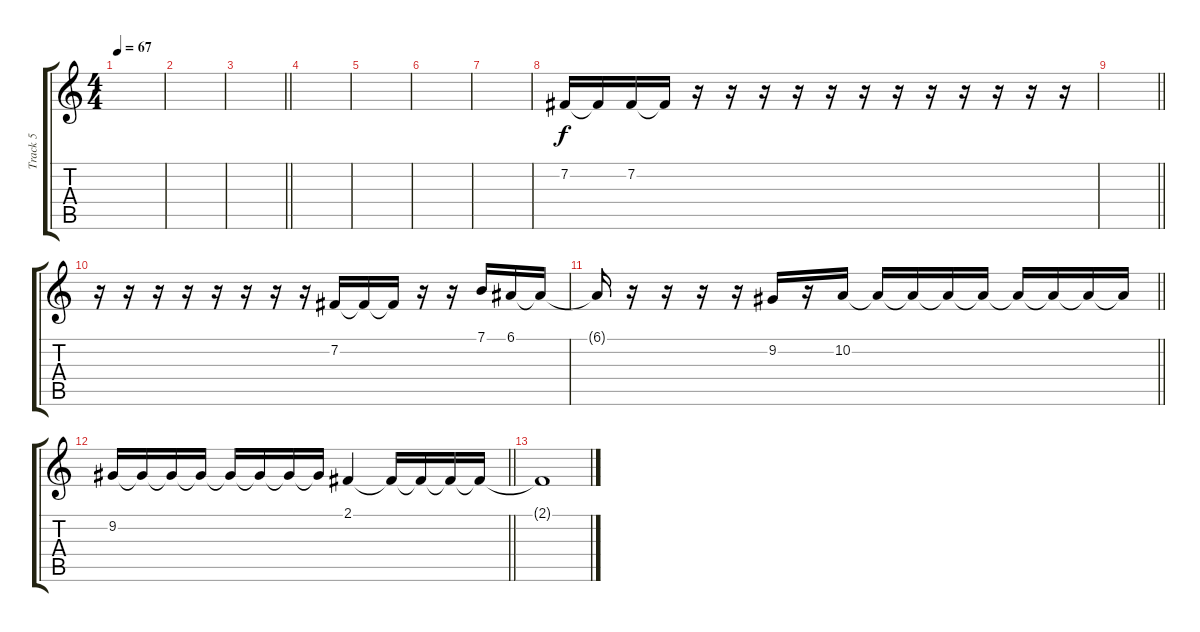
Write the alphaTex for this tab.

\track ("Track 5" "Track 5") {instrument brasssection}
\staff {score tabs}
\tuning (E4 B3 G3 D3 A2 E2) {hide}
\ts (4 4)
\tempo 67
\clef g2
\ks c
|
|
\barLineRight lightlight
|
\section ("" "")
|
|
|
|
7.2.16 7.2{t}.16 7.2.16 7.2{t}.16 r.16 r.16 r.16 r.16 r.16 r.16 r.16 r.16 r.16 r.16 r.16 r.16 |
\barLineRight lightlight
|
r.16 r.16 r.16 r.16 r.16 r.16 r.16 r.16 7.2.16 7.2{t}.16 7.2{t}.16 r.16 r.16 7.1.16 6.1.16 6.1{t}.16 |
\barLineRight lightlight
6.1{t}.16 r.16 r.16 r.16 r.16 9.2.16 r.16 10.2.16 10.2{t}.16 10.2{t}.16 10.2{t}.16 10.2{t}.16 10.2{t}.16 10.2{t}.16 10.2{t}.16 10.2{t}.16 |
\barLineRight lightlight
9.2.16 9.2{t}.16 9.2{t}.16 9.2{t}.16 9.2{t}.16 9.2{t}.16 9.2{t}.16 9.2{t}.16 2.1.4 2.1{t}.16 2.1{t}.16 2.1{t}.16 2.1{t}.16 |
2.1{t}.1
